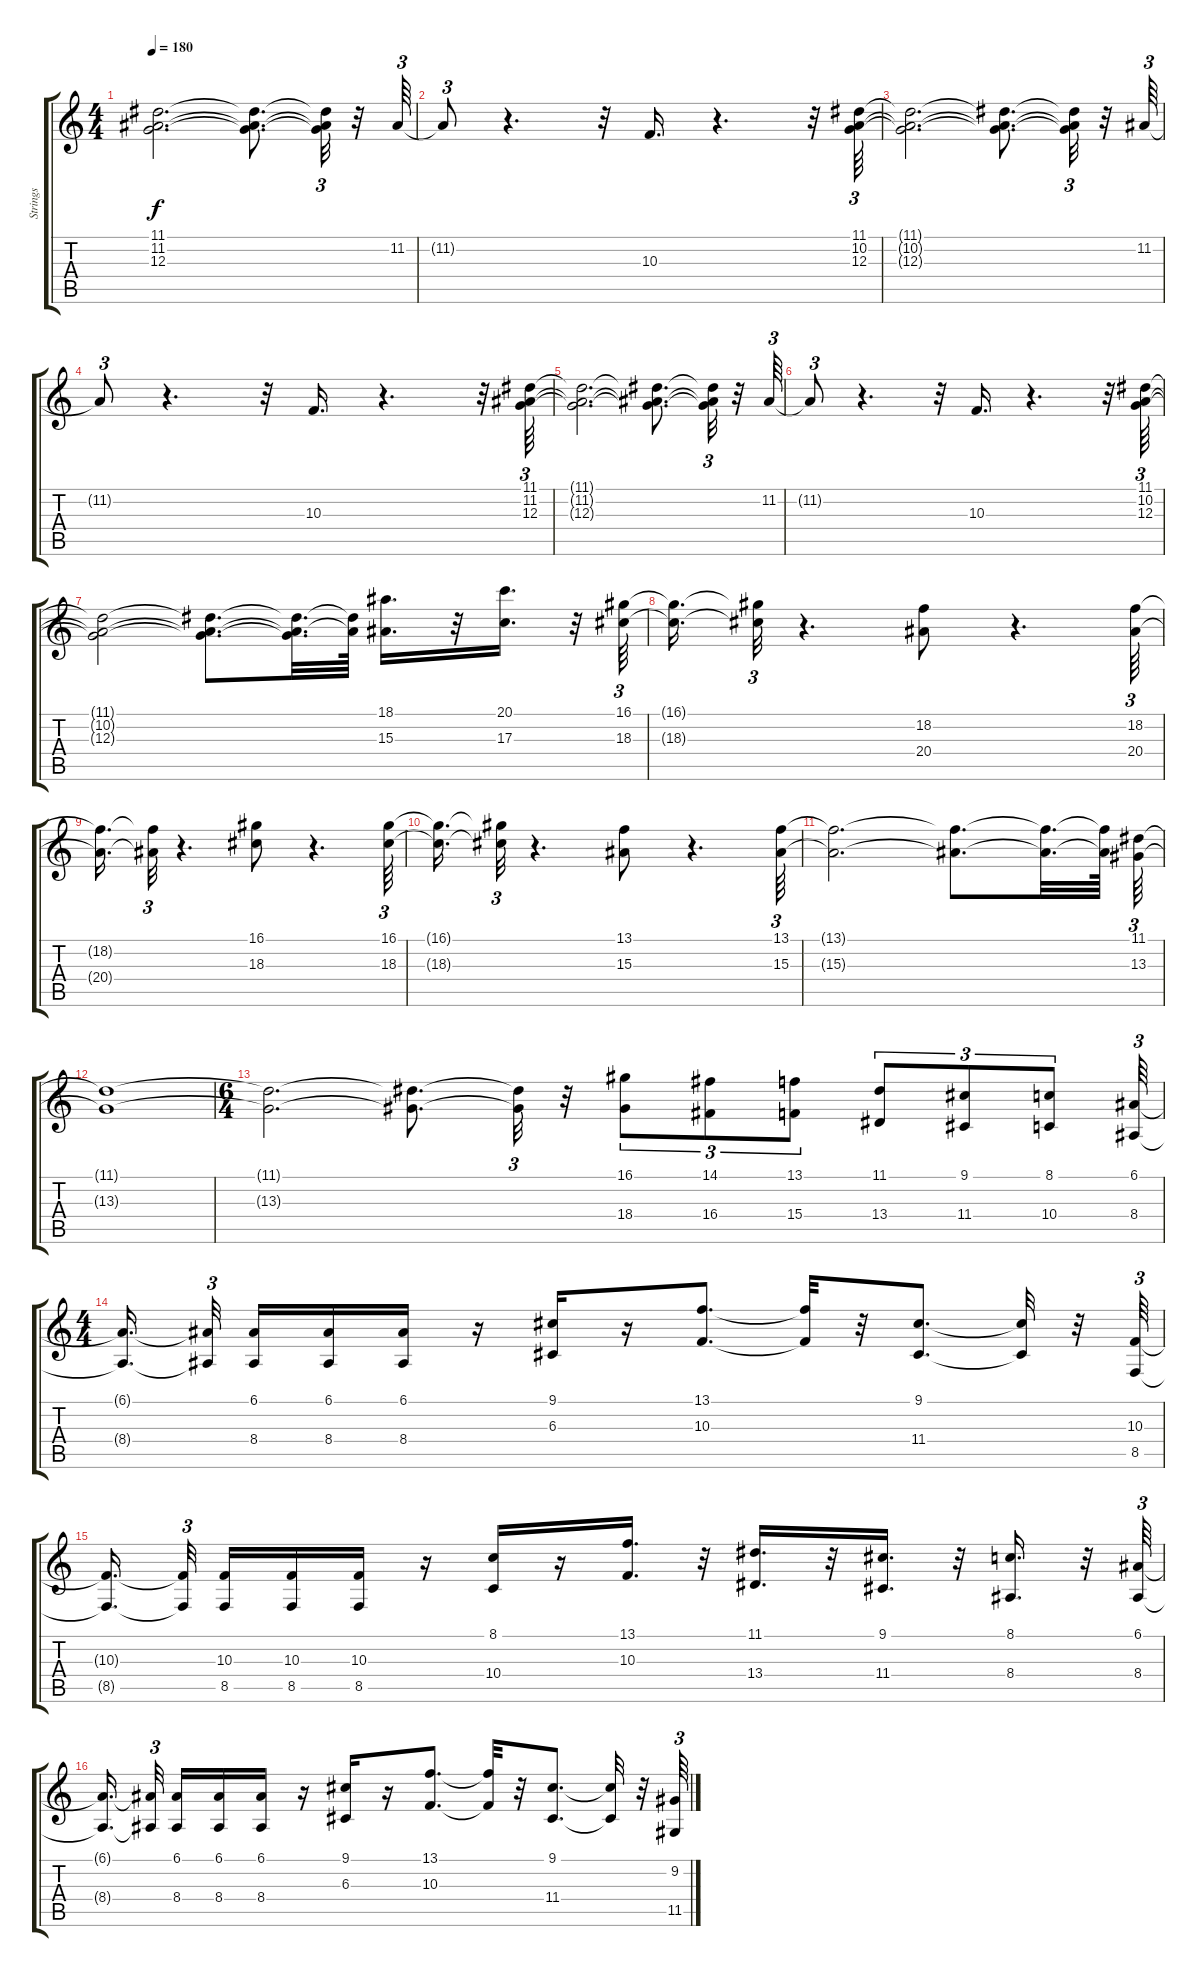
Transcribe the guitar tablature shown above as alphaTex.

\track ("Strings" "Strings") {instrument stringensemble1}
\staff {score tabs}
\tuning (E4 B3 G3 D3 A2 E2) {hide}
\ts (4 4)
\tempo 180
\clef g2
\ks c
(11.1{t} 11.2{t} 12.3{t}).2{d dy f} (11.1{t} 11.2{t} 12.3{t}).8{d} (11.1{t} 11.2{t} 12.3{t}).32{tu (3 2)} r.32 11.2.64{tu (3 2)} |
11.2{t}.8{tu (3 2)} r.4{d} r.32 10.3.16{d} r.4{d} r.32 (11.1 10.2 12.3).64{tu (3 2)} |
(11.1{t} 10.2{t} 12.3{t}).2{d} (11.1{t} 10.2{t} 12.3{t}).8{d} (11.1{t} 10.2{t} 12.3{t}).32{tu (3 2)} r.32 11.2.64{tu (3 2)} |
11.2{t}.8{tu (3 2)} r.4{d} r.32 10.3.16{d} r.4{d} r.32 (11.1 11.2 12.3).64{tu (3 2)} |
(11.1{t} 11.2{t} 12.3{t}).2{d} (11.1{t} 11.2{t} 12.3{t}).8{d} (11.1{t} 11.2{t} 12.3{t}).32{tu (3 2)} r.32 11.2.64{tu (3 2)} |
11.2{t}.8{tu (3 2)} r.4{d} r.32 10.3.16{d} r.4{d} r.32 (11.1 10.2 12.3).64{tu (3 2)} |
(11.1{t} 10.2{t} 12.3{t}).2 (11.1{t} 10.2{t} 12.3{t}).8{d} (11.1{t} 10.2{t} 12.3{t}).32{d} (11.1{t} 10.2{t}).64 (18.1 15.3).16{d volume 14} r.32 (20.1 17.3).16{d} r.32 (16.1 18.3).64{tu (3 2)} |
(16.1{t} 18.3{t}).16{d} (16.1{t} 18.3{t}).32{tu (3 2)} r.4{d} (18.2 20.4).8 r.4{d} (18.2 20.4).64{tu (3 2)} |
(18.2{t} 20.4{t}).16{d} (18.2{t} 20.4{t}).32{tu (3 2)} r.4{d} (16.1 18.3).8 r.4{d} (16.1 18.3).64{tu (3 2)} |
(16.1{t} 18.3{t}).16{d} (16.1{t} 18.3{t}).32{tu (3 2)} r.4{d} (13.1 15.3).8 r.4{d} (13.1 15.3).64{tu (3 2)} |
(13.1{t} 15.3{t}).2{d} (13.1{t} 15.3{t}).8{d} (13.1{t} 15.3{t}).32{d} (13.1{t} 15.3{t}).64 (11.1 13.3).64{tu (3 2)} |
(11.1{t} 13.3{t}).1 |
\ts (6 4)
(11.1{t} 13.3{t}).2{d} (11.1{t} 13.3{t}).8{d} (11.1{t} 13.3{t}).32{tu (3 2)} r.32 (16.1 18.4).8{tu (3 2) volume 15} (14.1 16.4).8{tu (3 2)} (13.1 15.4).8{tu (3 2)} (11.1 13.4).8{tu (3 2)} (9.1 11.4).8{tu (3 2)} (8.1 10.4).8{tu (3 2)} (6.1 8.4).64{tu (3 2)} |
\ts (4 4)
(6.1{t} 8.4{t}).16{d beam splitsecondary} (6.1{t} 8.4{t}).32{tu (3 2) beam splitsecondary} (6.1 8.4).16 (6.1 8.4).16 (6.1 8.4).16 r.16 (9.1 6.3).16 r.16 (13.1 10.3).8{d} (13.1{t} 10.3{t}).32 r.32 (9.1 11.4).8{d} (9.1{t} 11.4{t}).32 r.32 (10.3 8.5).64{tu (3 2)} |
(10.3{t} 8.5{t}).16{d beam splitsecondary} (10.3{t} 8.5{t}).32{tu (3 2) beam splitsecondary} (10.3 8.5).16 (10.3 8.5).16 (10.3 8.5).16 r.16 (8.1 10.4).16 r.16 (13.1 10.3).16{d} r.32 (11.1 13.4).16{d} r.32 (9.1 11.4).16{d} r.32 (8.1 8.4).16{d} r.32 (6.1 8.4).64{tu (3 2)} |
(6.1{t} 8.4{t}).16{d beam splitsecondary} (6.1{t} 8.4{t}).32{tu (3 2) beam splitsecondary} (6.1 8.4).16 (6.1 8.4).16 (6.1 8.4).16 r.16 (9.1 6.3).16 r.16 (13.1 10.3).8{d} (13.1{t} 10.3{t}).32 r.32 (9.1 11.4).8{d} (9.1{t} 11.4{t}).32 r.32 (9.2 11.5).64{tu (3 2)}
